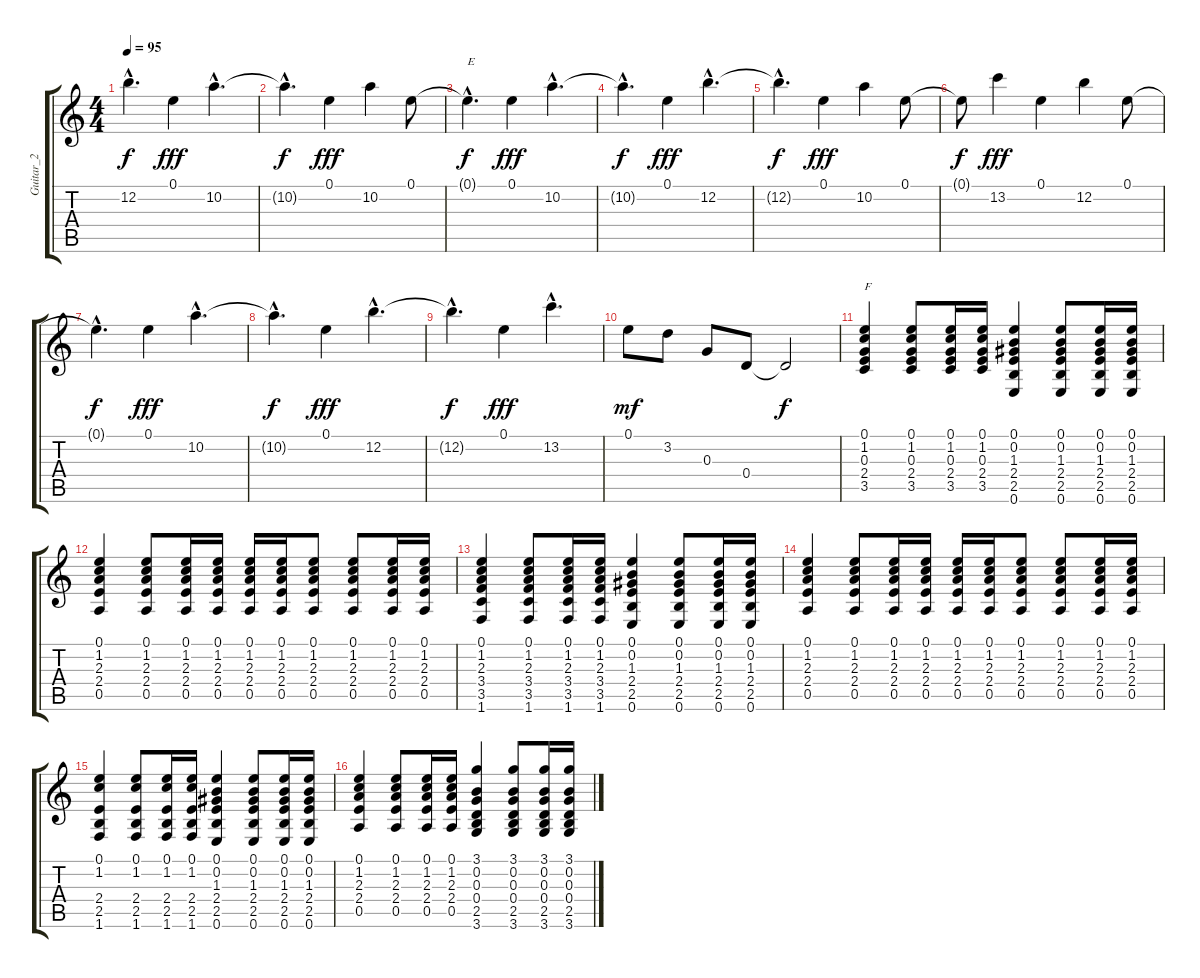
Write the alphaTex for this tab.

\track ("Guitar_2" "Guitar_2") {instrument acousticguitarsteel}
\staff {score tabs}
\tuning (E4 B3 G3 D3 A2 E2) {hide}
\ts (4 4)
\tempo 95
\clef g2
\ks c
12.2{hac t}.4{d dy f} 0.1.4{dy fff} 10.2{hac}.4{d} |
10.2{hac t}.4{d dy f} 0.1.4{dy fff} 10.2.4 0.1.8 |
0.1{hac t}.4{d txt "E" dy f} 0.1.4{dy fff} 10.2{hac}.4{d} |
10.2{hac t}.4{d dy f} 0.1.4{dy fff} 12.2{hac}.4{d} |
12.2{hac t}.4{d dy f} 0.1.4{dy fff} 10.2.4 0.1.8 |
0.1{t}.8{dy f} 13.2.4{dy fff} 0.1.4 12.2.4 0.1.8 |
0.1{hac t}.4{d dy f} 0.1.4{dy fff} 10.2{hac}.4{d} |
10.2{hac t}.4{d dy f} 0.1.4{dy fff} 12.2{hac}.4{d} |
12.2{hac t}.4{d dy f} 0.1.4{dy fff} 13.2{hac}.4{d} |
0.1.8{dy mf} 3.2.8 0.3.8 0.4.8 0.4{t}.2{dy f} |
(0.1 1.2 0.3 2.4 3.5).4{txt "F" volume 9} (0.1 1.2 0.3 2.4 3.5).8 (0.1 1.2 0.3 2.4 3.5).16 (0.1 1.2 0.3 2.4 3.5).16 (0.1 0.2 1.3 2.4 2.5 0.6).4 (0.1 0.2 1.3 2.4 2.5 0.6).8 (0.1 0.2 1.3 2.4 2.5 0.6).16 (0.1 0.2 1.3 2.4 2.5 0.6).16 |
(0.1 1.2 2.3 2.4 0.5).4 (0.1 1.2 2.3 2.4 0.5).8 (0.1 1.2 2.3 2.4 0.5).16 (0.1 1.2 2.3 2.4 0.5).16 (0.1 1.2 2.3 2.4 0.5).16 (0.1 1.2 2.3 2.4 0.5).16 (0.1 1.2 2.3 2.4 0.5).8 (0.1 1.2 2.3 2.4 0.5).8 (0.1 1.2 2.3 2.4 0.5).16 (0.1 1.2 2.3 2.4 0.5).16 |
(0.1 1.2 2.3 3.4 3.5 1.6).4 (0.1 1.2 2.3 3.4 3.5 1.6).8 (0.1 1.2 2.3 3.4 3.5 1.6).16 (0.1 1.2 2.3 3.4 3.5 1.6).16 (0.1 0.2 1.3 2.4 2.5 0.6).4 (0.1 0.2 1.3 2.4 2.5 0.6).8 (0.1 0.2 1.3 2.4 2.5 0.6).16 (0.1 0.2 1.3 2.4 2.5 0.6).16 |
(0.1 1.2 2.3 2.4 0.5).4 (0.1 1.2 2.3 2.4 0.5).8 (0.1 1.2 2.3 2.4 0.5).16 (0.1 1.2 2.3 2.4 0.5).16 (0.1 1.2 2.3 2.4 0.5).16 (0.1 1.2 2.3 2.4 0.5).16 (0.1 1.2 2.3 2.4 0.5).8 (0.1 1.2 2.3 2.4 0.5).8 (0.1 1.2 2.3 2.4 0.5).16 (0.1 1.2 2.3 2.4 0.5).16 |
(0.1 1.2 2.4 2.5 1.6).4 (0.1 1.2 2.4 2.5 1.6).8 (0.1 1.2 2.4 2.5 1.6).16 (0.1 1.2 2.4 2.5 1.6).16 (0.1 0.2 1.3 2.4 2.5 0.6).4 (0.1 0.2 1.3 2.4 2.5 0.6).8 (0.1 0.2 1.3 2.4 2.5 0.6).16 (0.1 0.2 1.3 2.4 2.5 0.6).16 |
(0.1 1.2 2.3 2.4 0.5).4 (0.1 1.2 2.3 2.4 0.5).8 (0.1 1.2 2.3 2.4 0.5).16 (0.1 1.2 2.3 2.4 0.5).16 (3.1 0.2 0.3 0.4 2.5 3.6).4 (3.1 0.2 0.3 0.4 2.5 3.6).8 (3.1 0.2 0.3 0.4 2.5 3.6).16 (3.1 0.2 0.3 0.4 2.5 3.6).16
